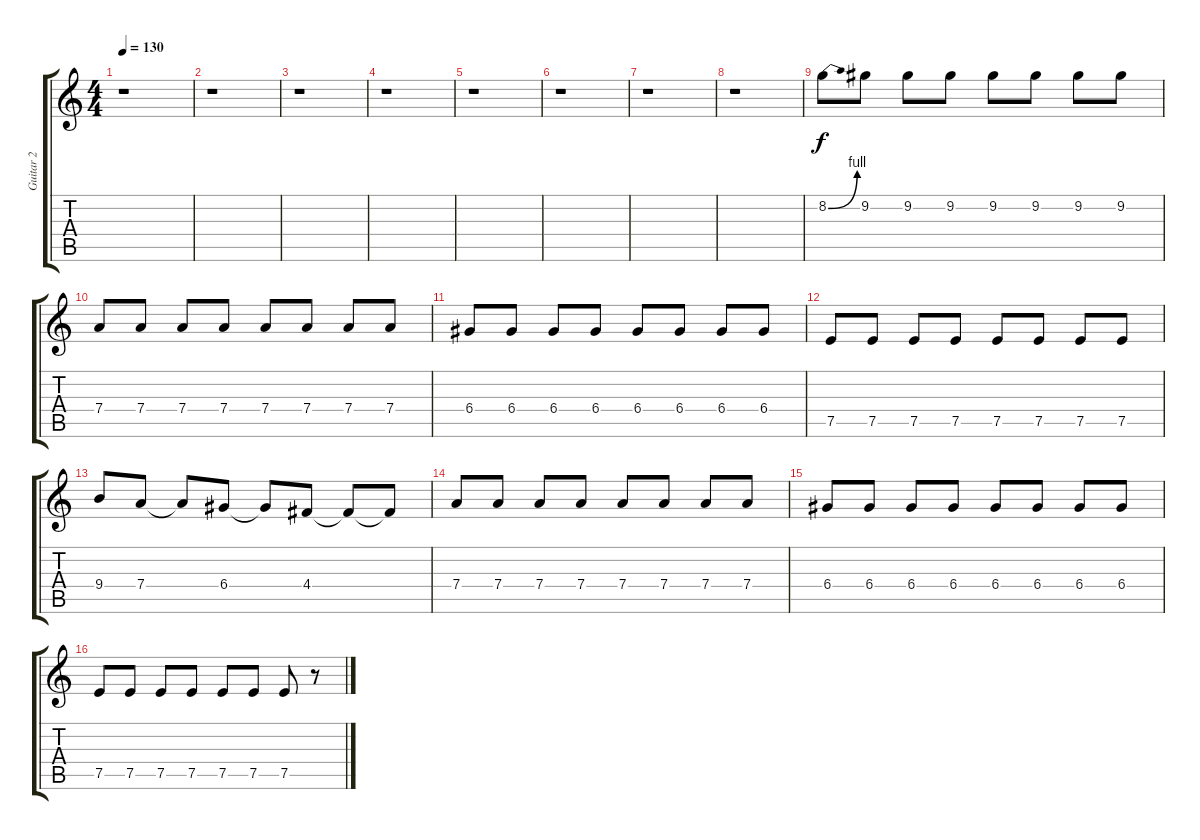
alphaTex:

\track ("Guitar 2" "Guitar 2") {instrument overdrivenguitar}
\staff {score tabs}
\tuning (E4 B3 G3 D3 A2 E2) {hide}
\ts (4 4)
\tempo 130
\clef g2
\ks c
r.1{dy f} |
r.1 |
r.1 |
r.1 |
r.1 |
r.1 |
r.1 |
r.1 |
8.2{be (bend 0 0 60 4)}.8 9.2.8 9.2.8 9.2.8 9.2.8 9.2.8 9.2.8 9.2.8 |
7.4.8 7.4.8 7.4.8 7.4.8 7.4.8 7.4.8 7.4.8 7.4.8 |
6.4.8 6.4.8 6.4.8 6.4.8 6.4.8 6.4.8 6.4.8 6.4.8 |
7.5.8 7.5.8 7.5.8 7.5.8 7.5.8 7.5.8 7.5.8 7.5.8 |
9.4.8 7.4.8 7.4{t}.8 6.4.8 6.4{t}.8 4.4.8 4.4{t}.8 4.4{t}.8 |
7.4.8 7.4.8 7.4.8 7.4.8 7.4.8 7.4.8 7.4.8 7.4.8 |
6.4.8 6.4.8 6.4.8 6.4.8 6.4.8 6.4.8 6.4.8 6.4.8 |
7.5.8 7.5.8 7.5.8 7.5.8 7.5.8 7.5.8 7.5.8 r.8
